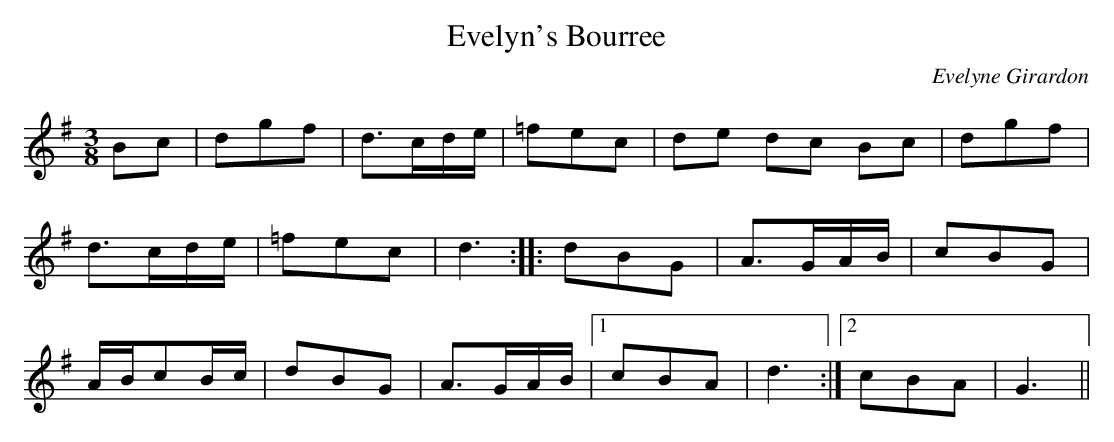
X:1
T:Evelyn's Bourree
M:3/8
L:1/8
C:Evelyne Girardon
K:G
Bc | dgf | d>cd/e/ | =fec | de dc Bc | dgf |
d>cd/e/ | =fec | d3 :: dBG | A>GA/B/ | cBG |
A/B/cB/c/ | dBG | A>GA/B/ |1 cBA | d3 :|2 cBA | G3 ||
